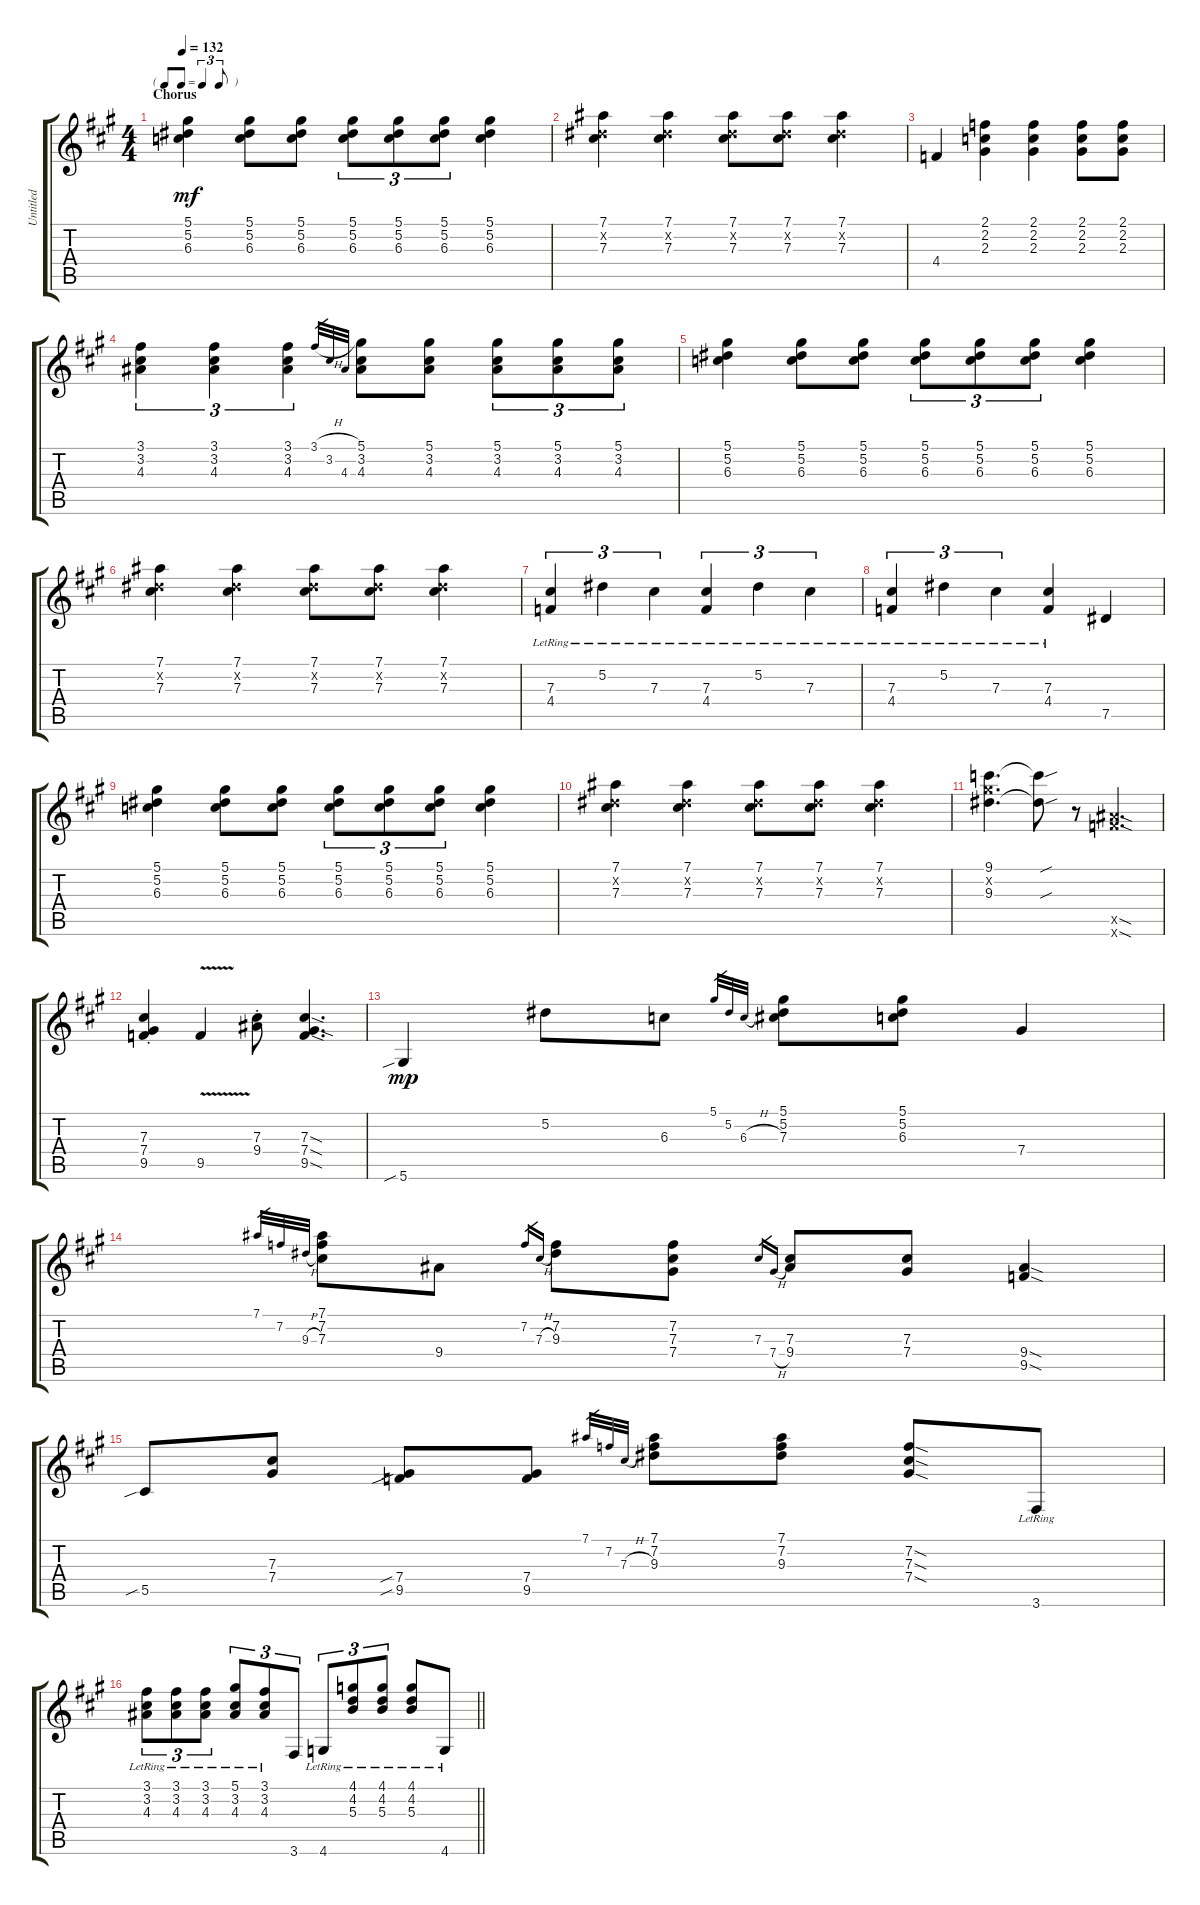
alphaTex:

\track ("Untitled" "Untitled") {instrument electricguitarjazz}
\staff {score tabs}
\tuning (Eb4 Bb3 Gb3 Db3 Ab2 Eb2) {hide}
\ts (4 4)
\tf triplet8th
\section ("" "Chorus")
\tempo 132
\clef g2
\ks a
(5.1 5.2 6.3).4{dy mf} (5.1 5.2 6.3).8 (5.1 5.2 6.3).8 (5.1 5.2 6.3).8{tu (3 2)} (5.1 5.2 6.3).8{tu (3 2)} (5.1 5.2 6.3).8{tu (3 2)} (5.1 5.2 6.3).4 |
(7.1 5.2{x} 7.3).4 (7.1 5.2{x} 7.3).4 (7.1 5.2{x} 7.3).8 (7.1 5.2{x} 7.3).8 (7.1 5.2{x} 7.3).4 |
4.4.4 (2.1 2.2 2.3).4 (2.1 2.2 2.3).4 (2.1 2.2 2.3).8 (2.1 2.2 2.3).8 |
(3.1 3.2 4.3).4{tu (3 2)} (3.1 3.2 4.3).4{tu (3 2)} (3.1 3.2 4.3).4{tu (3 2)} 3.1{h}.32{gr} 3.2.32{gr} 4.3.32{gr} (5.1 3.2 4.3).8 (5.1 3.2 4.3).8 (5.1 3.2 4.3).8{tu (3 2)} (5.1 3.2 4.3).8{tu (3 2)} (5.1 3.2 4.3).8{tu (3 2)} |
(5.1 5.2 6.3).4 (5.1 5.2 6.3).8 (5.1 5.2 6.3).8 (5.1 5.2 6.3).8{tu (3 2)} (5.1 5.2 6.3).8{tu (3 2)} (5.1 5.2 6.3).8{tu (3 2)} (5.1 5.2 6.3).4 |
(7.1 5.2{x} 7.3).4 (7.1 5.2{x} 7.3).4 (7.1 5.2{x} 7.3).8 (7.1 5.2{x} 7.3).8 (7.1 5.2{x} 7.3).4 |
(7.3{lr} 4.4{lr}).4{tu (3 2)} 5.2{lr}.4{tu (3 2)} 7.3{lr}.4{tu (3 2)} (7.3{lr} 4.4{lr}).4{tu (3 2)} 5.2{lr}.4{tu (3 2)} 7.3{lr}.4{tu (3 2)} |
(7.3{lr} 4.4{lr}).4{tu (3 2)} 5.2{lr}.4{tu (3 2)} 7.3{lr}.4{tu (3 2)} (7.3{lr} 4.4{lr}).4 7.5.4 |
(5.1 5.2 6.3).4 (5.1 5.2 6.3).8 (5.1 5.2 6.3).8 (5.1 5.2 6.3).8{tu (3 2)} (5.1 5.2 6.3).8{tu (3 2)} (5.1 5.2 6.3).8{tu (3 2)} (5.1 5.2 6.3).4 |
(7.1 5.2{x} 7.3).4 (7.1 5.2{x} 7.3).4 (7.1 5.2{x} 7.3).8 (7.1 5.2{x} 7.3).8 (7.1 5.2{x} 7.3).4 |
(9.1 10.2{x} 9.3).4{d} (9.1{sou t} 9.3{sou t}).8 r.8 (14.5{sod x} 14.6{sod x}).4{d} |
(7.3{st} 7.4{st} 9.5{st}).4 9.5{v}.4 (7.3{st} 9.4{st}).8 (7.3{sod} 7.4{sod} 9.5{sod}).4{d} |
5.6{sib}.4{dy mp} 5.2.8 6.3.8 5.1.32{gr} 5.2.32{gr} 6.3{h}.32{gr} (5.1 5.2 7.3).8 (5.1 5.2 6.3).8 7.4.4 |
7.1.32{gr} 7.2.32{gr} 9.3{h}.32{gr} (7.1 7.2 7.3).8 9.4.8 7.2.16{gr} 7.3{h}.16{gr} (7.2 9.3).8 (7.2 7.3 7.4).8 7.3.16{gr} 7.4{h}.16{gr} (7.3 9.4).8 (7.3 7.4).8 (9.4{sod} 9.5{sod}).4 |
5.5{sib}.8 (7.3 7.4).8 (7.4{sib} 9.5{sib}).8 (7.4 9.5).8 7.1.32{gr} 7.2.32{gr} 7.3{h}.32{gr} (7.1 7.2 9.3).8 (7.1 7.2 9.3).8 (7.2{sod} 7.3{sod} 7.4{sod}).8 3.6{lr}.8 |
\barLineRight lightlight
(3.1{lr} 3.2{lr} 4.3{lr}).8{tu (3 2)} (3.1{lr} 3.2{lr} 4.3{lr}).8{tu (3 2)} (3.1{lr} 3.2{lr} 4.3{lr}).8{tu (3 2)} (5.1{lr} 3.2{lr} 4.3{lr}).8{tu (3 2)} (3.1{lr} 3.2{lr} 4.3{lr}).8{tu (3 2)} 3.6.8{tu (3 2)} 4.6{lr}.8{tu (3 2)} (4.1{lr} 4.2{lr} 5.3{lr}).8{tu (3 2)} (4.1{lr} 4.2{lr} 5.3{lr}).8{tu (3 2)} (4.1{lr} 4.2{lr} 5.3{lr}).8 4.6{lr}.8
